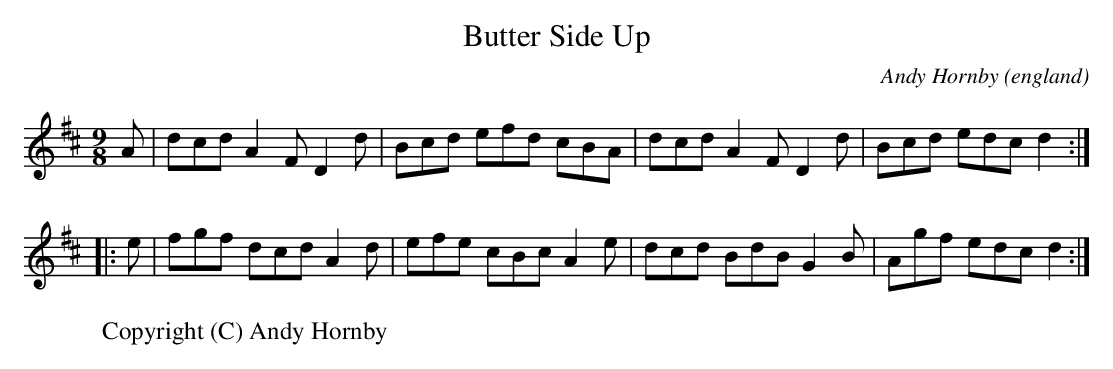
X:1
T:Butter Side Up
O:england
M:9/8
C:Andy Hornby
K:D
A | dcd A2F D2d | Bcd efd cBA | \
dcd A2F D2d | Bcd edc d2 :|
|:e | fgf dcd A2d |efe cBc A2e | \
dcd BdB G2B | Agf edc d2 :|
W:Copyright (C) Andy Hornby
